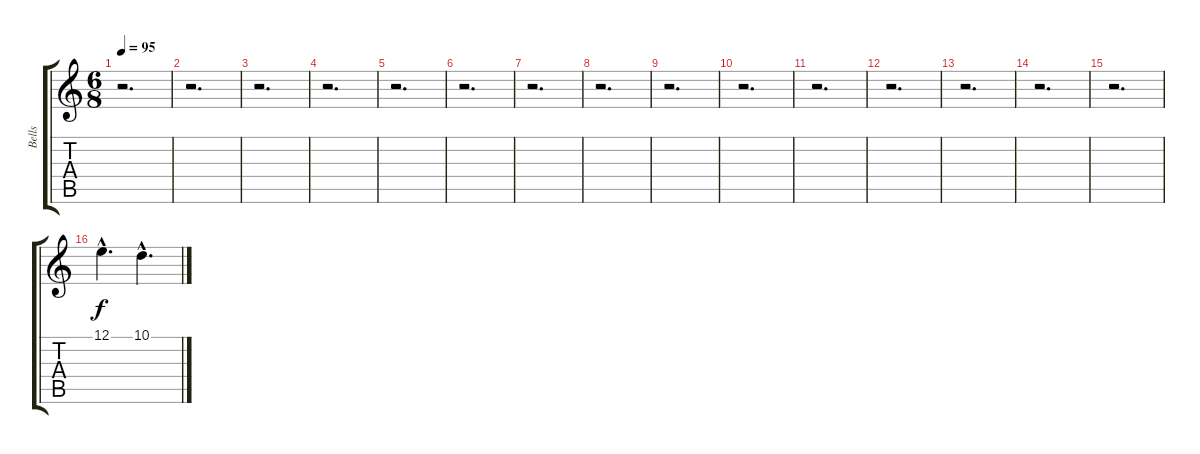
\track ("Bells" "Bells") {instrument tubularbells}
\staff {score tabs}
\tuning (E4 B3 G3 D3 A2 E2) {hide}
\ts (6 8)
\tempo 95
\clef g2
\ks c
r.2{d dy f} |
r.2{d} |
r.2{d} |
r.2{d} |
r.2{d} |
r.2{d} |
r.2{d} |
r.2{d} |
r.2{d} |
r.2{d} |
r.2{d} |
r.2{d} |
r.2{d} |
r.2{d} |
r.2{d} |
12.1{hac}.4{d} 10.1{hac}.4{d}
